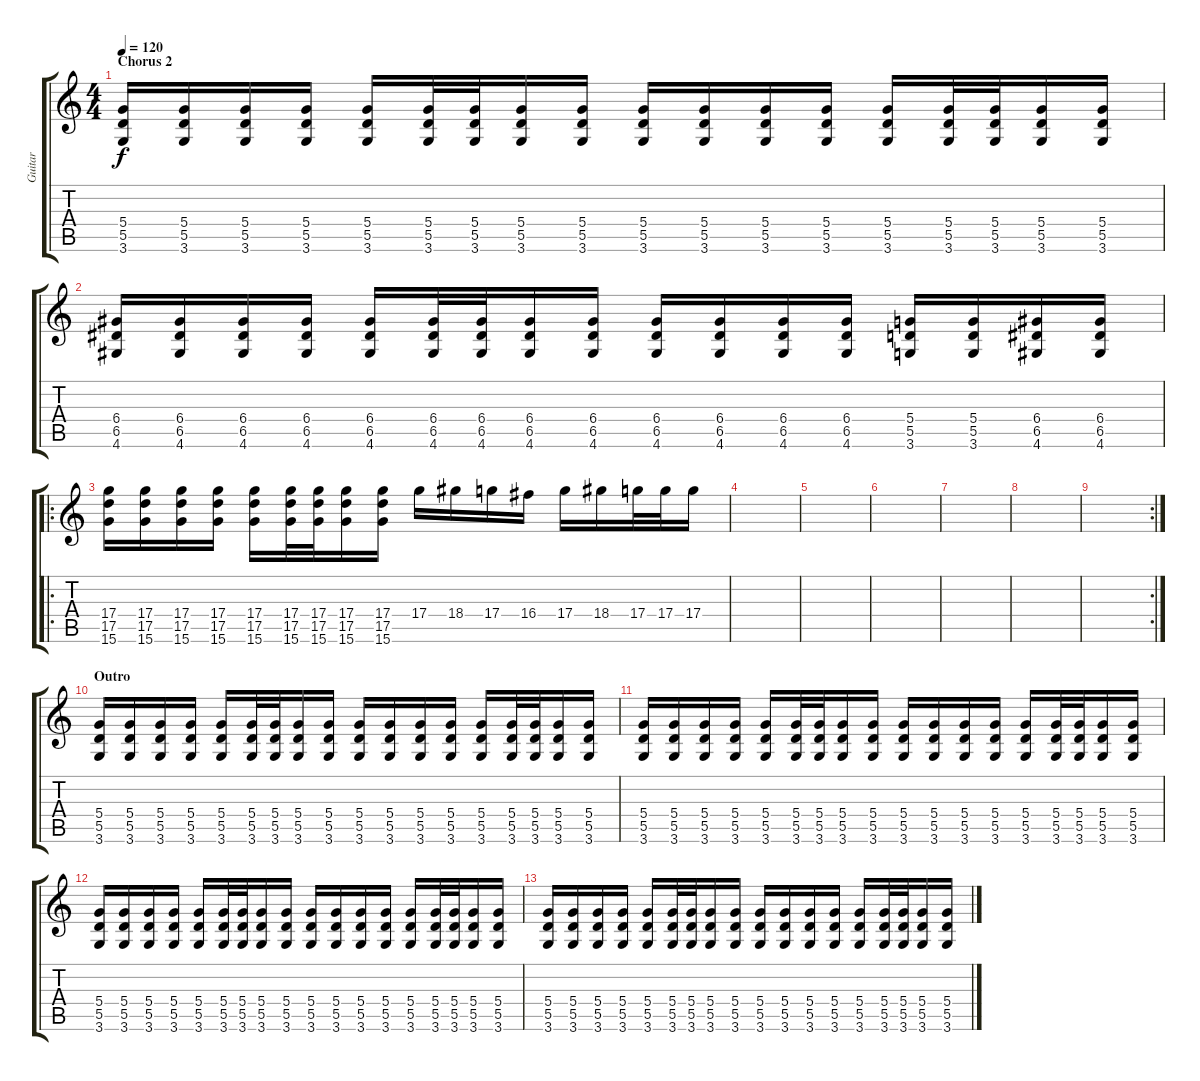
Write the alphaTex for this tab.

\track ("Guitar " "Guitar ") {instrument distortionguitar}
\staff {score tabs}
\tuning (E4 B3 G3 D3 A2 E2) {hide}
\ts (4 4)
\section ("" "Chorus 2")
\tempo 120
\clef g2
\ks c
(5.4 5.5 3.6).16{dy f} (5.4 5.5 3.6).16 (5.4 5.5 3.6).16 (5.4 5.5 3.6).16 (5.4 5.5 3.6).16 (5.4 5.5 3.6).32 (5.4 5.5 3.6).32 (5.4 5.5 3.6).16 (5.4 5.5 3.6).16 (5.4 5.5 3.6).16 (5.4 5.5 3.6).16 (5.4 5.5 3.6).16 (5.4 5.5 3.6).16 (5.4 5.5 3.6).16 (5.4 5.5 3.6).32 (5.4 5.5 3.6).32 (5.4 5.5 3.6).16 (5.4 5.5 3.6).16 |
(6.4 6.5 4.6).16 (6.4 6.5 4.6).16 (6.4 6.5 4.6).16 (6.4 6.5 4.6).16 (6.4 6.5 4.6).16 (6.4 6.5 4.6).32 (6.4 6.5 4.6).32 (6.4 6.5 4.6).16 (6.4 6.5 4.6).16 (6.4 6.5 4.6).16 (6.4 6.5 4.6).16 (6.4 6.5 4.6).16 (6.4 6.5 4.6).16 (5.4 5.5 3.6).16 (5.4 5.5 3.6).16 (6.4 6.5 4.6).16 (6.4 6.5 4.6).16 |
\ro
(17.4 17.5 15.6).16{volume 0} (17.4 17.5 15.6).16 (17.4 17.5 15.6).16 (17.4 17.5 15.6).16 (17.4 17.5 15.6).16 (17.4 17.5 15.6).32 (17.4 17.5 15.6).32 (17.4 17.5 15.6).16 (17.4 17.5 15.6).16 17.4.16 18.4.16 17.4.16 16.4.16 17.4.16 18.4.16 17.4.32 17.4.32 17.4.16 |
|
|
|
|
|
\rc 2
|
\section ("" "Outro")
(5.4 5.5 3.6).16{volume 16} (5.4 5.5 3.6).16{volume 0} (5.4 5.5 3.6).16 (5.4 5.5 3.6).16 (5.4 5.5 3.6).16 (5.4 5.5 3.6).32 (5.4 5.5 3.6).32 (5.4 5.5 3.6).16 (5.4 5.5 3.6).16 (5.4 5.5 3.6).16 (5.4 5.5 3.6).16 (5.4 5.5 3.6).16 (5.4 5.5 3.6).16 (5.4 5.5 3.6).16 (5.4 5.5 3.6).32 (5.4 5.5 3.6).32 (5.4 5.5 3.6).16 (5.4 5.5 3.6).16 |
(5.4 5.5 3.6).16 (5.4 5.5 3.6).16 (5.4 5.5 3.6).16 (5.4 5.5 3.6).16 (5.4 5.5 3.6).16 (5.4 5.5 3.6).32 (5.4 5.5 3.6).32 (5.4 5.5 3.6).16 (5.4 5.5 3.6).16 (5.4 5.5 3.6).16 (5.4 5.5 3.6).16 (5.4 5.5 3.6).16 (5.4 5.5 3.6).16 (5.4 5.5 3.6).16 (5.4 5.5 3.6).32 (5.4 5.5 3.6).32 (5.4 5.5 3.6).16 (5.4 5.5 3.6).16 |
(5.4 5.5 3.6).16 (5.4 5.5 3.6).16 (5.4 5.5 3.6).16 (5.4 5.5 3.6).16 (5.4 5.5 3.6).16 (5.4 5.5 3.6).32 (5.4 5.5 3.6).32 (5.4 5.5 3.6).16 (5.4 5.5 3.6).16 (5.4 5.5 3.6).16 (5.4 5.5 3.6).16 (5.4 5.5 3.6).16 (5.4 5.5 3.6).16 (5.4 5.5 3.6).16 (5.4 5.5 3.6).32 (5.4 5.5 3.6).32 (5.4 5.5 3.6).16 (5.4 5.5 3.6).16 |
(5.4 5.5 3.6).16 (5.4 5.5 3.6).16 (5.4 5.5 3.6).16 (5.4 5.5 3.6).16 (5.4 5.5 3.6).16 (5.4 5.5 3.6).32 (5.4 5.5 3.6).32 (5.4 5.5 3.6).16 (5.4 5.5 3.6).16 (5.4 5.5 3.6).16 (5.4 5.5 3.6).16 (5.4 5.5 3.6).16 (5.4 5.5 3.6).16 (5.4 5.5 3.6).16 (5.4 5.5 3.6).32 (5.4 5.5 3.6).32 (5.4 5.5 3.6).16 (5.4 5.5 3.6).16
